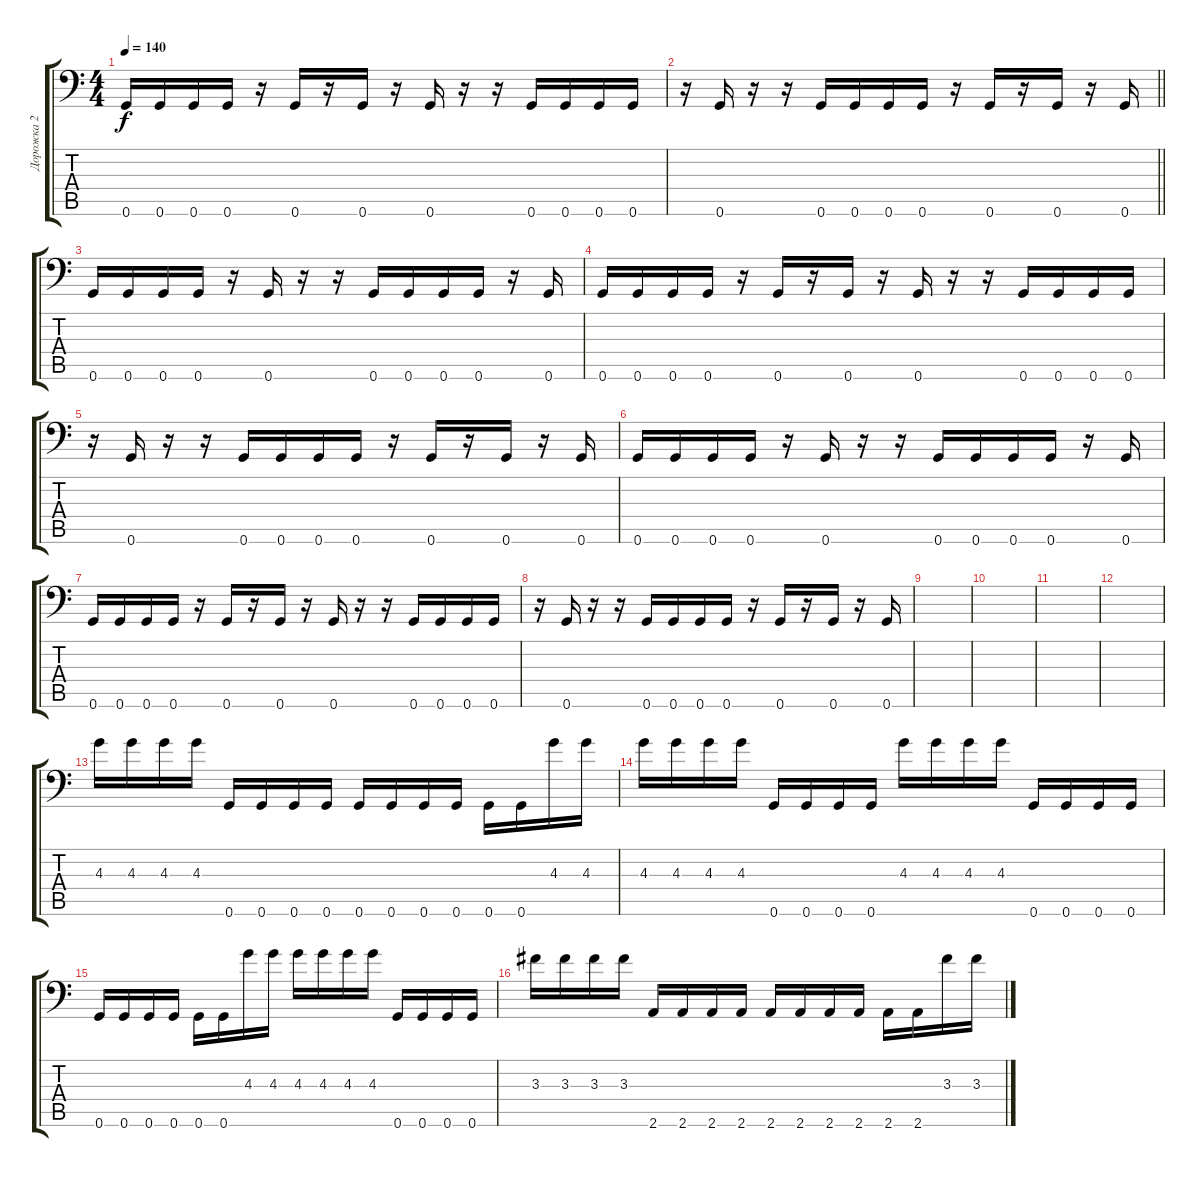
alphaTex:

\track ("Дорожка 2" "Дорожка 2") {instrument distortionguitar}
\staff {score tabs}
\tuning (C4 G3 Eb3 Bb2 F2 G1) {hide}
\ts (4 4)
\tempo 140
\clef f4
\ks c
0.6.16{dy f} 0.6.16 0.6.16 0.6.16 r.16 0.6.16 r.16 0.6.16 r.16 0.6.16 r.16 r.16 0.6.16 0.6.16 0.6.16 0.6.16 |
\barLineRight lightlight
r.16 0.6.16 r.16 r.16 0.6.16 0.6.16 0.6.16 0.6.16 r.16 0.6.16 r.16 0.6.16 r.16 0.6.16 |
0.6.16 0.6.16 0.6.16 0.6.16 r.16 0.6.16 r.16 r.16 0.6.16 0.6.16 0.6.16 0.6.16 r.16 0.6.16 |
0.6.16 0.6.16 0.6.16 0.6.16 r.16 0.6.16 r.16 0.6.16 r.16 0.6.16 r.16 r.16 0.6.16 0.6.16 0.6.16 0.6.16 |
r.16 0.6.16 r.16 r.16 0.6.16 0.6.16 0.6.16 0.6.16 r.16 0.6.16 r.16 0.6.16 r.16 0.6.16 |
0.6.16 0.6.16 0.6.16 0.6.16 r.16 0.6.16 r.16 r.16 0.6.16 0.6.16 0.6.16 0.6.16 r.16 0.6.16 |
0.6.16 0.6.16 0.6.16 0.6.16 r.16 0.6.16 r.16 0.6.16 r.16 0.6.16 r.16 r.16 0.6.16 0.6.16 0.6.16 0.6.16 |
r.16 0.6.16 r.16 r.16 0.6.16 0.6.16 0.6.16 0.6.16 r.16 0.6.16 r.16 0.6.16 r.16 0.6.16 |
|
|
|
|
4.3.16 4.3.16 4.3.16 4.3.16 0.6.16 0.6.16 0.6.16 0.6.16 0.6.16 0.6.16 0.6.16 0.6.16 0.6.16 0.6.16 4.3.16 4.3.16 |
4.3.16 4.3.16 4.3.16 4.3.16 0.6.16 0.6.16 0.6.16 0.6.16 4.3.16 4.3.16 4.3.16 4.3.16 0.6.16 0.6.16 0.6.16 0.6.16 |
0.6.16 0.6.16 0.6.16 0.6.16 0.6.16 0.6.16 4.3.16 4.3.16 4.3.16 4.3.16 4.3.16 4.3.16 0.6.16 0.6.16 0.6.16 0.6.16 |
3.3.16 3.3.16 3.3.16 3.3.16 2.6.16 2.6.16 2.6.16 2.6.16 2.6.16 2.6.16 2.6.16 2.6.16 2.6.16 2.6.16 3.3.16 3.3.16
